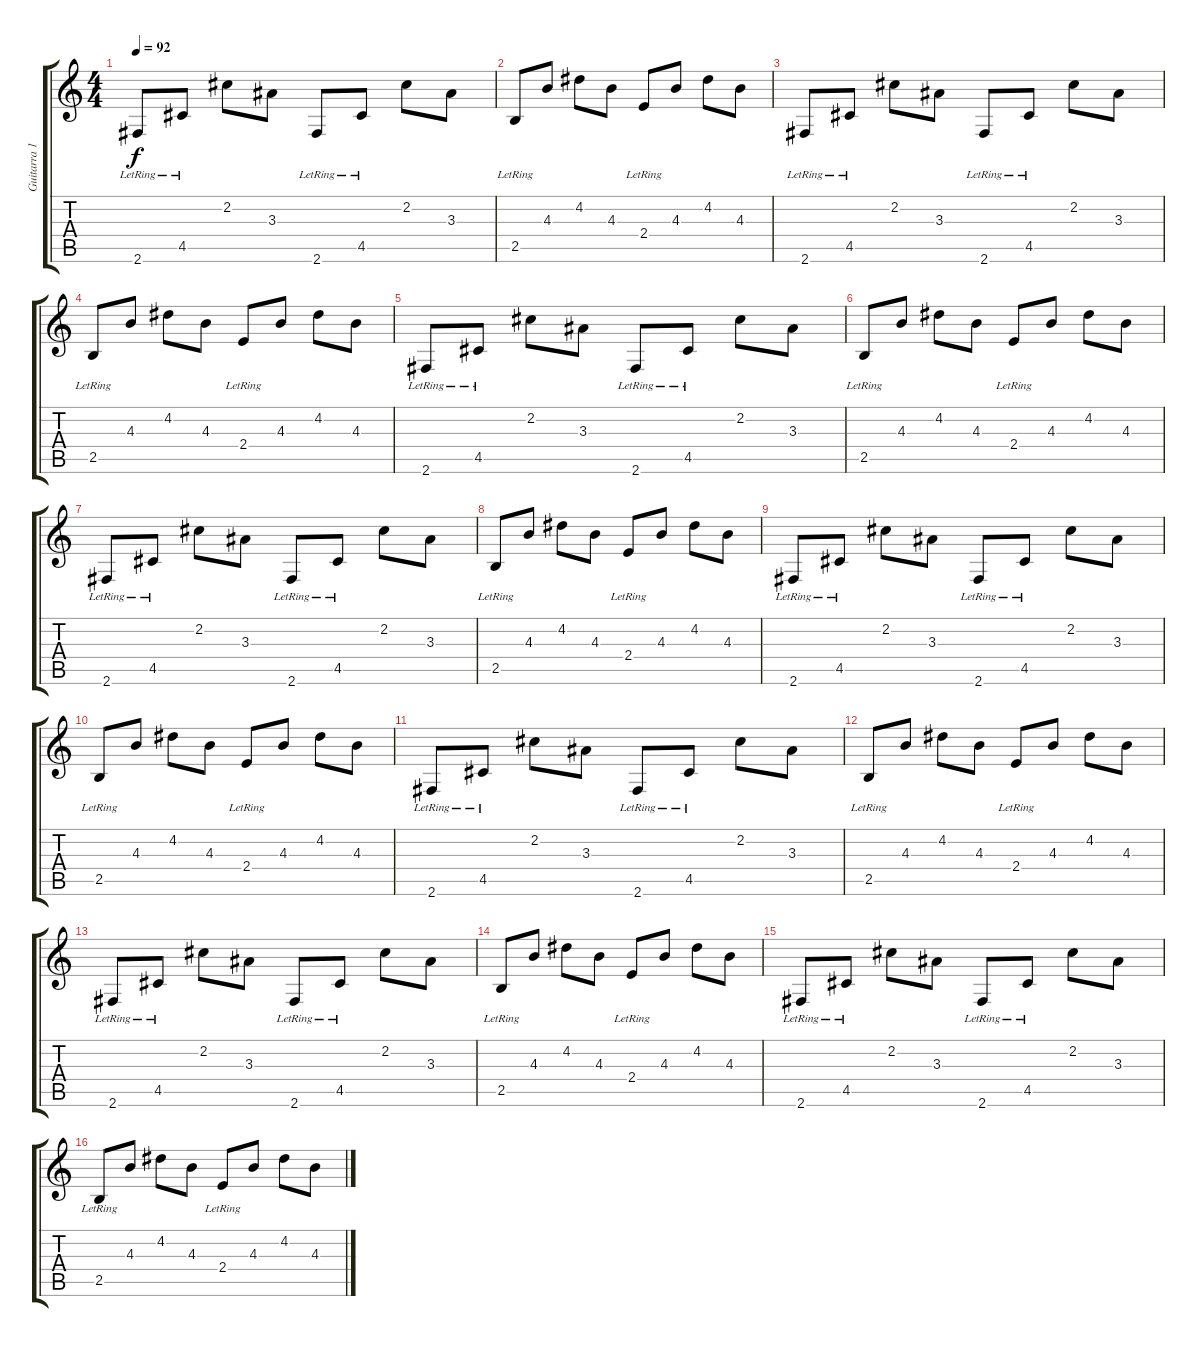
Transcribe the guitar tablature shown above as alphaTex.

\track ("Guitarra 1 (Arpegio)" "Guitarra 1") {instrument acousticguitarsteel}
\staff {score tabs}
\tuning (E4 B3 G3 D3 A2 E2) {hide}
\ts (4 4)
\tempo 92
\clef g2
\ks c
2.6{lr}.8{dy f instrument acousticguitarsteel} 4.5{lr}.8 2.2.8 3.3.8 2.6{lr}.8 4.5{lr}.8 2.2.8 3.3.8 |
2.5{lr}.8 4.3.8 4.2.8 4.3.8 2.4{lr}.8 4.3.8 4.2.8 4.3.8 |
2.6{lr}.8 4.5{lr}.8 2.2.8 3.3.8 2.6{lr}.8 4.5{lr}.8 2.2.8 3.3.8 |
2.5{lr}.8 4.3.8 4.2.8 4.3.8 2.4{lr}.8 4.3.8 4.2.8 4.3.8 |
2.6{lr}.8 4.5{lr}.8 2.2.8 3.3.8 2.6{lr}.8 4.5{lr}.8 2.2.8 3.3.8 |
2.5{lr}.8 4.3.8 4.2.8 4.3.8 2.4{lr}.8 4.3.8 4.2.8 4.3.8 |
2.6{lr}.8 4.5{lr}.8 2.2.8 3.3.8 2.6{lr}.8 4.5{lr}.8 2.2.8 3.3.8 |
2.5{lr}.8 4.3.8 4.2.8 4.3.8 2.4{lr}.8 4.3.8 4.2.8 4.3.8 |
2.6{lr}.8 4.5{lr}.8 2.2.8 3.3.8 2.6{lr}.8 4.5{lr}.8 2.2.8 3.3.8 |
2.5{lr}.8 4.3.8 4.2.8 4.3.8 2.4{lr}.8 4.3.8 4.2.8 4.3.8 |
2.6{lr}.8 4.5{lr}.8 2.2.8 3.3.8 2.6{lr}.8 4.5{lr}.8 2.2.8 3.3.8 |
2.5{lr}.8 4.3.8 4.2.8 4.3.8 2.4{lr}.8 4.3.8 4.2.8 4.3.8 |
2.6{lr}.8 4.5{lr}.8 2.2.8 3.3.8 2.6{lr}.8 4.5{lr}.8 2.2.8 3.3.8 |
2.5{lr}.8 4.3.8 4.2.8 4.3.8 2.4{lr}.8 4.3.8 4.2.8 4.3.8 |
2.6{lr}.8 4.5{lr}.8 2.2.8 3.3.8 2.6{lr}.8 4.5{lr}.8 2.2.8 3.3.8 |
2.5{lr}.8 4.3.8 4.2.8 4.3.8 2.4{lr}.8 4.3.8 4.2.8 4.3.8
